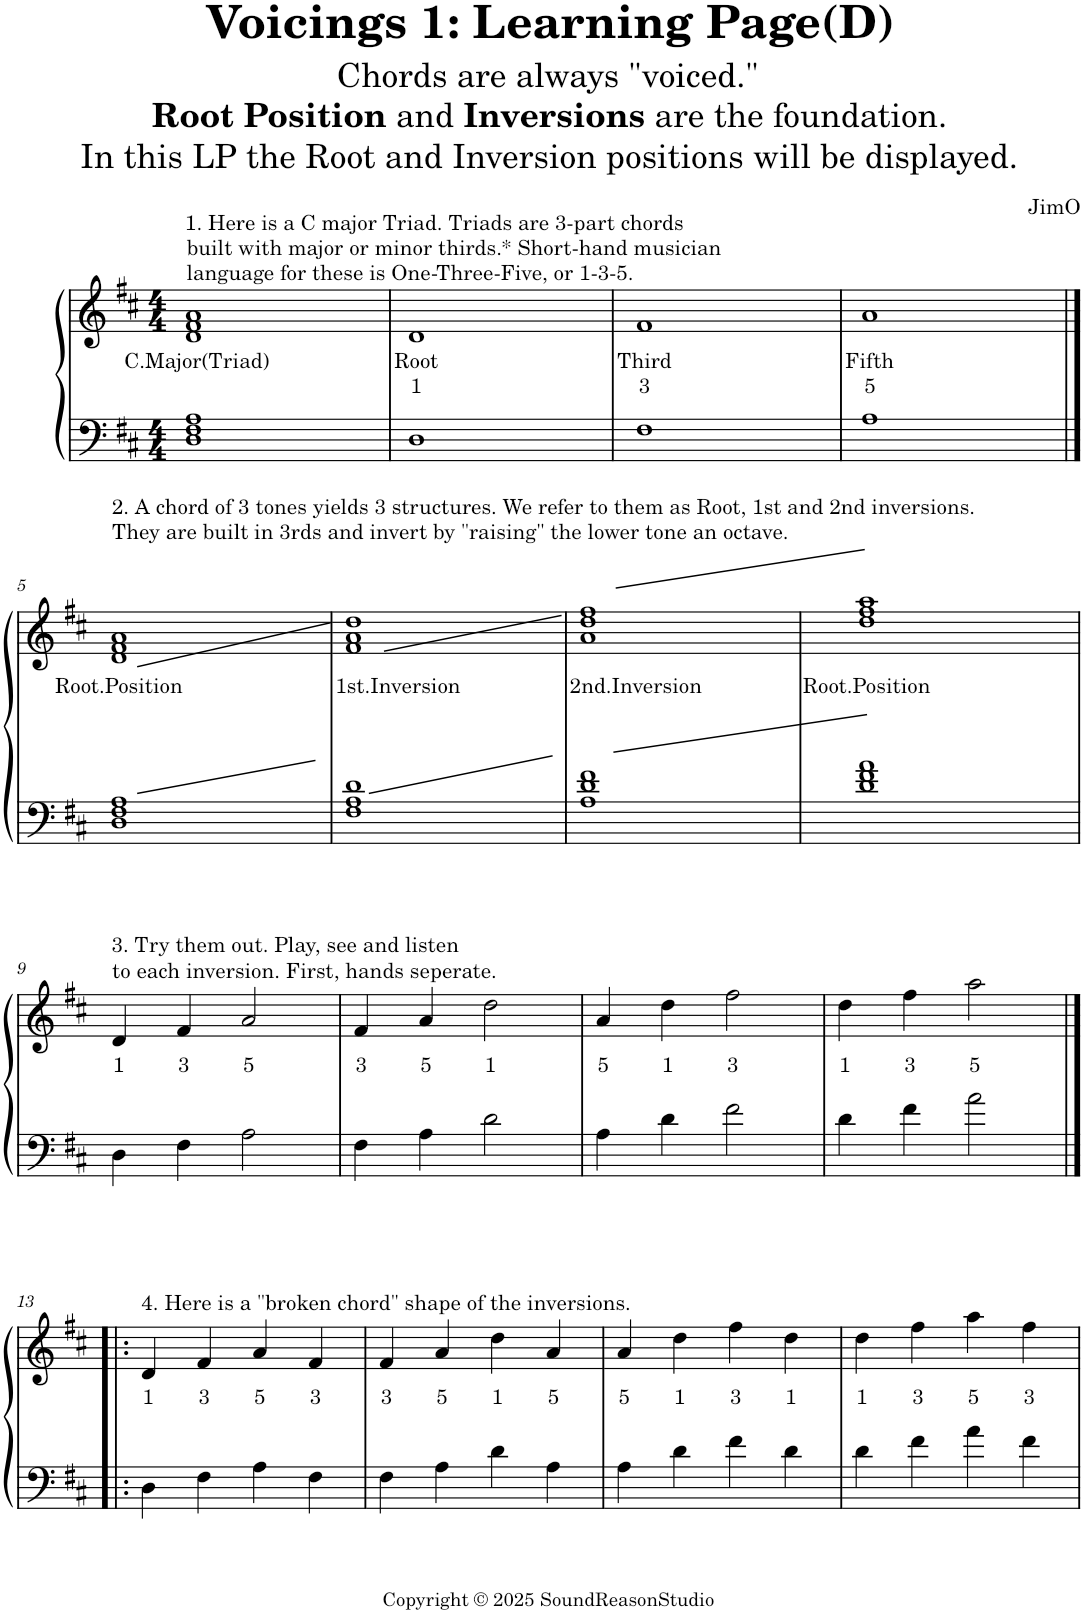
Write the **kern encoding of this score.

**kern	**kern	**text	**text
*part1	*part1	*part1	*part1
*staff2	*staff1	*staff1	*staff1
*I"Piano	*	*	*
*I'Pno.	*	*	*
*clefF4	*clefG2	*	*
*k[f#c#]	*k[f#c#]	*	*
*M4/4	*M4/4	*	*
=1	=1	=1	=1
!	!LO:TX:a:t=1. Here is a C major Triad. Triads are 3-part chords	!	!
!	!LO:TX:a:t=built with major or minor thirds.* Short-hand musician	!	!
!	!LO:TX:a:t=language for these is One-Three-Five, or 1-3-5.	!	!
!	!	!LO:LY:b	!
1D 1F# 1A	1d 1f# 1a	C.Major(Triad)	.
=2	=2	=2	=2
!	!	!LO:LY:b	!LO:LY:b
1D	1d	Root	1
=3	=3	=3	=3
!	!	!LO:LY:b	!LO:LY:b
1F#	1f#	Third	3
=4	=4	=4	=4
!	!	!LO:LY:b	!LO:LY:b
1A	1a	Fifth	5
!!LO:LB:g=z
==5	==5	==5	==5
!	!LO:TX:a:t=2. A chord of 3 tones yields 3 structures. We refer to them as Root, 1st and 2nd inversions.	!	!
!	!LO:TX:a:t=They are built in 3rds and invert by "raising" the lower tone an octave.	!	!
!	!	!LO:LY:b	!
1D 1F# 1A	1d 1f# 1a	Root.Position	.
=6	=6	=6	=6
!	!	!LO:LY:b	!
1F# 1A 1d	1f# 1a 1dd	1st.Inversion	.
=7	=7	=7	=7
!	!	!LO:LY:b	!
1A 1d 1f#	1a 1dd 1ff#	2nd.Inversion	.
=8	=8	=8	=8
!	!	!LO:LY:b	!
1d 1f# 1a	1dd 1ff# 1aa	Root.Position	.
!!LO:LB:g=z
=9	=9	=9	=9
!	!LO:TX:a:t=3. Try them out. Play, see and listen	!	!
!	!LO:TX:a:t=to each inversion. First, hands seperate.	!	!
!	!	!LO:LY:b	!
4D\	4d/	1	.
!	!	!LO:LY:b	!
4F#\	4f#/	3	.
!	!	!LO:LY:b	!
2A\	2a/	5	.
=10	=10	=10	=10
!	!	!LO:LY:b	!
4F#\	4f#/	3	.
!	!	!LO:LY:b	!
4A\	4a/	5	.
!	!	!LO:LY:b	!
2d\	2dd\	1	.
=11	=11	=11	=11
!	!	!LO:LY:b	!
4A\	4a/	5	.
!	!	!LO:LY:b	!
4d\	4dd\	1	.
!	!	!LO:LY:b	!
2f#\	2ff#\	3	.
=12	=12	=12	=12
!	!	!LO:LY:b	!
4d\	4dd\	1	.
!	!	!LO:LY:b	!
4f#\	4ff#\	3	.
!	!	!LO:LY:b	!
2a\	2aa\	5	.
!!LO:LB:g=z
=13|!:	=13|!:	=13|!:	=13|!:
!	!LO:TX:a:t=4. Here is a "broken chord" shape of the inversions.	!	!
!	!	!LO:LY:b	!
4D\	4d/	1	.
!	!	!LO:LY:b	!
4F#\	4f#/	3	.
!	!	!LO:LY:b	!
4A\	4a/	5	.
!	!	!LO:LY:b	!
4F#\	4f#/	3	.
=14	=14	=14	=14
!	!	!LO:LY:b	!
4F#\	4f#/	3	.
!	!	!LO:LY:b	!
4A\	4a/	5	.
!	!	!LO:LY:b	!
4d\	4dd\	1	.
!	!	!LO:LY:b	!
4A\	4a/	5	.
=15	=15	=15	=15
!	!	!LO:LY:b	!
4A\	4a/	5	.
!	!	!LO:LY:b	!
4d\	4dd\	1	.
!	!	!LO:LY:b	!
4f#\	4ff#\	3	.
!	!	!LO:LY:b	!
4d\	4dd\	1	.
=16	=16	=16	=16
!	!	!LO:LY:b	!
4d\	4dd\	1	.
!	!	!LO:LY:b	!
4f#\	4ff#\	3	.
!	!	!LO:LY:b	!
4a\	4aa\	5	.
!	!	!LO:LY:b	!
4f#\	4ff#\	3	.
=	=	=	=
*-	*-	*-	*-
